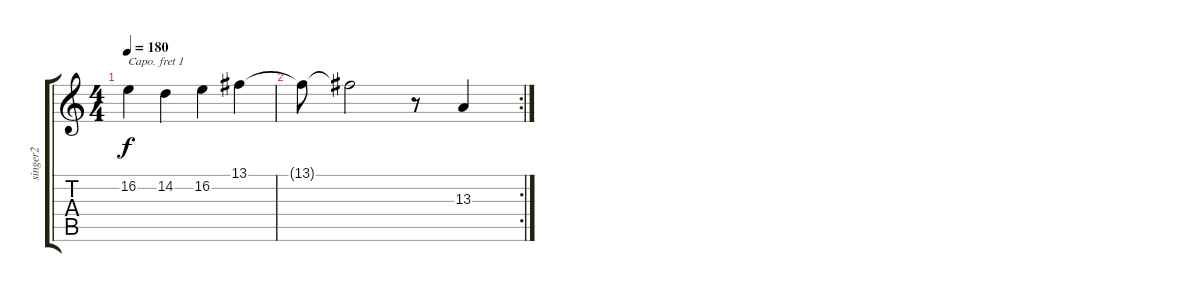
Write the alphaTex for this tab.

\track ("singer2" "singer2") {instrument acousticgrandpiano}
\staff {score tabs}
\capo 1
\tuning (E4 B3 G3 D3 A2 E2) {hide}
\ts (4 4)
\tempo 180
\clef g2
\ks c
16.2.4{dy f} 14.2.4 16.2.4 13.1.4 |
\rc 2
13.1{t}.8 13.1{t}.2 r.8 13.3.4
